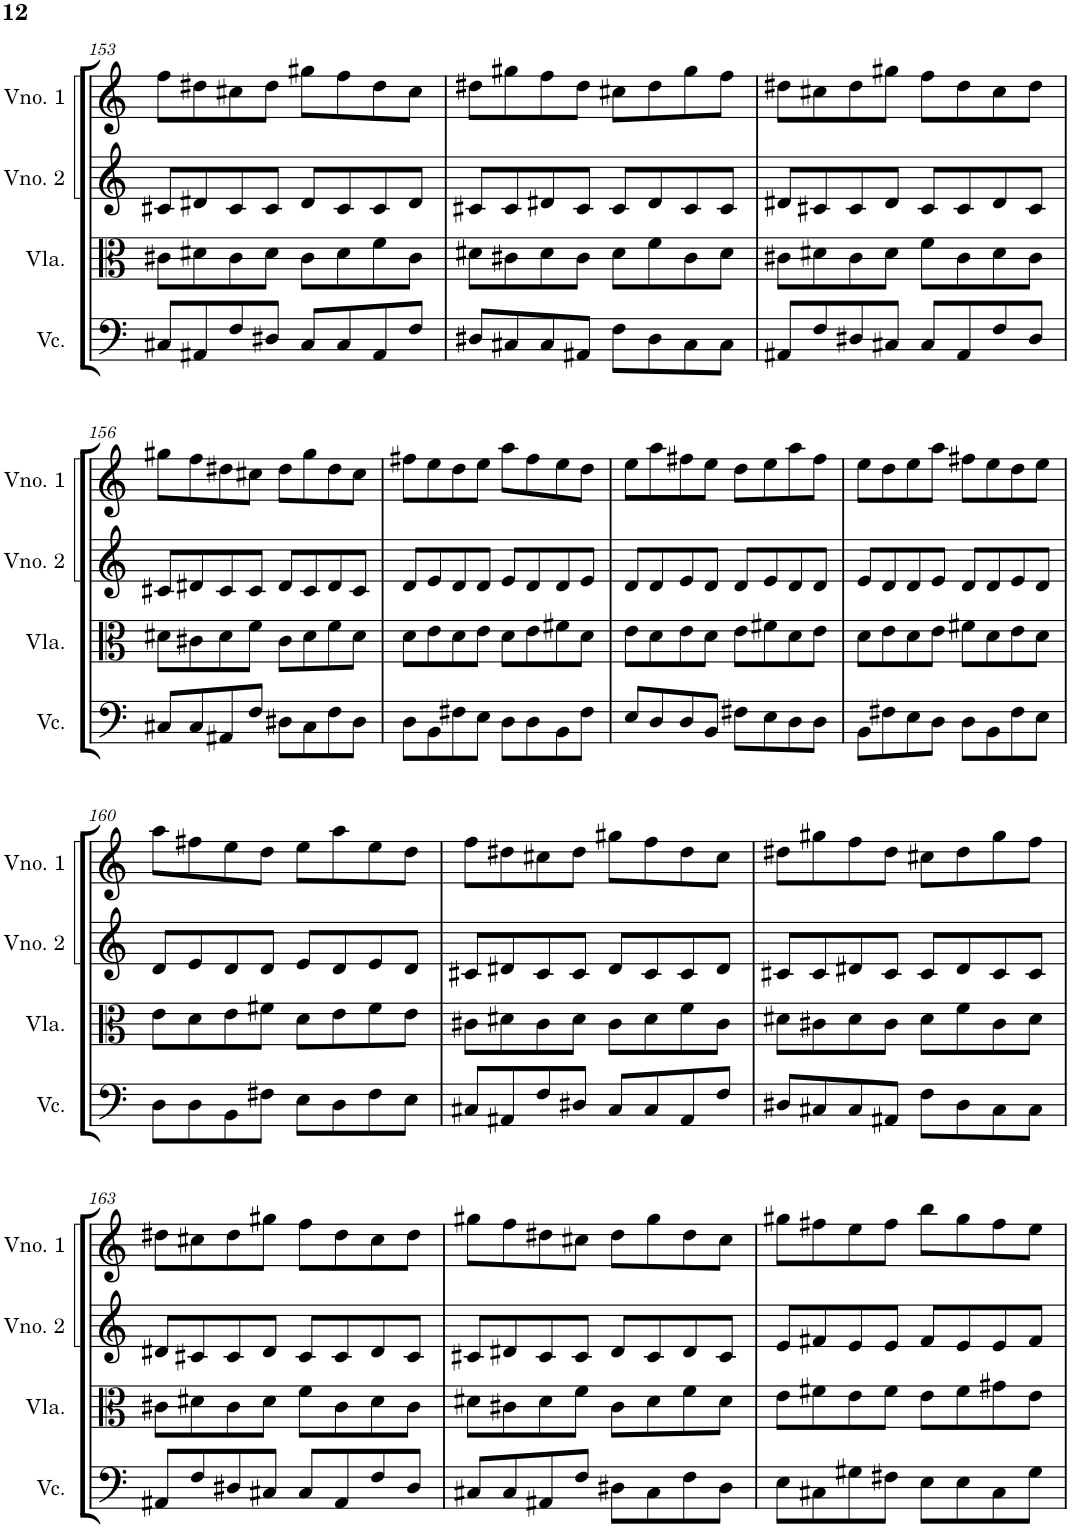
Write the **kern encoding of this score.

**kern	**kern	**kern	**kern
*part4	*part3	*part2	*part1
*staff4	*staff3	*staff2	*staff1
*I"Violoncelo	*I"Viola	*I"Violino 2	*I"Violino 1
*I'Vc.	*I'Vla.	*I'Vno. 2	*I'Vno. 1
!!LO:PB:g=z
*clefF4	*clefC3	*clefG2	*clefG2
*k[]	*k[]	*k[]	*k[]
*M4/4	*M4/4	*M4/4	*M4/4
=153	=153	=153	=153
8C#X/L	8c#X\L	8c#X/L	8ff\L
8AA#X/	8d#X\	8d#X/	8dd#X\
8F/	8c#\	8c#/	8cc#X\
8D#X/J	8d#\J	8c#/J	8dd#\J
8C#/L	8c#\L	8d#/L	8gg#X\L
8C#/	8d#\	8c#/	8ff\
8AA#/	8f\	8c#/	8dd#\
8F/J	8c#\J	8d#/J	8cc#\J
=154	=154	=154	=154
8D#X/L	8d#X\L	8c#X/L	8dd#X\L
8C#X/	8c#X\	8c#/	8gg#X\
8C#/	8d#\	8d#X/	8ff\
8AA#X/J	8c#\J	8c#/J	8dd#\J
8F\L	8d#\L	8c#/L	8cc#X\L
8D#\	8f\	8d#/	8dd#\
8C#\	8c#\	8c#/	8gg#\
8C#\J	8d#\J	8c#/J	8ff\J
=155	=155	=155	=155
8AA#X/L	8c#X\L	8d#X/L	8dd#X\L
8F/	8d#X\	8c#X/	8cc#X\
8D#X/	8c#\	8c#/	8dd#\
8C#X/J	8d#\J	8d#/J	8gg#X\J
8C#/L	8f\L	8c#/L	8ff\L
8AA#/	8c#\	8c#/	8dd#\
8F/	8d#\	8d#/	8cc#\
8D#/J	8c#\J	8c#/J	8dd#\J
!!LO:LB:g=z
=156	=156	=156	=156
8C#X/L	8d#X\L	8c#X/L	8gg#X\L
8C#/	8c#X\	8d#X/	8ff\
8AA#X/	8d#\	8c#/	8dd#X\
8F/J	8f\J	8c#/J	8cc#X\J
8D#X\L	8c#\L	8d#/L	8dd#\L
8C#\	8d#\	8c#/	8gg#\
8F\	8f\	8d#/	8dd#\
8D#\J	8d#\J	8c#/J	8cc#\J
=157	=157	=157	=157
8D\L	8d\L	8d/L	8ff#X\L
8BB\	8e\	8e/	8ee\
8F#X\	8d\	8d/	8dd\
8E\J	8e\J	8d/J	8ee\J
8D\L	8d\L	8e/L	8aa\L
8D\	8e\	8d/	8ff#\
8BB\	8f#X\	8d/	8ee\
8F#\J	8d\J	8e/J	8dd\J
=158	=158	=158	=158
8E/L	8e\L	8d/L	8ee\L
8D/	8d\	8d/	8aa\
8D/	8e\	8e/	8ff#X\
8BB/J	8d\J	8d/J	8ee\J
8F#X\L	8e\L	8d/L	8dd\L
8E\	8f#X\	8e/	8ee\
8D\	8d\	8d/	8aa\
8D\J	8e\J	8d/J	8ff#\J
=159	=159	=159	=159
8BB\L	8d\L	8e/L	8ee\L
8F#X\	8e\	8d/	8dd\
8E\	8d\	8d/	8ee\
8D\J	8e\J	8e/J	8aa\J
8D\L	8f#X\L	8d/L	8ff#X\L
8BB\	8d\	8d/	8ee\
8F#\	8e\	8e/	8dd\
8E\J	8d\J	8d/J	8ee\J
!!LO:LB:g=z
=160	=160	=160	=160
8D\L	8e\L	8d/L	8aa\L
8D\	8d\	8e/	8ff#X\
8BB\	8e\	8d/	8ee\
8F#X\J	8f#X\J	8d/J	8dd\J
8E\L	8d\L	8e/L	8ee\L
8D\	8e\	8d/	8aa\
8F#\	8f#\	8e/	8ee\
8E\J	8e\J	8d/J	8dd\J
=161	=161	=161	=161
8C#X/L	8c#X\L	8c#X/L	8ff\L
8AA#X/	8d#X\	8d#X/	8dd#X\
8F/	8c#\	8c#/	8cc#X\
8D#X/J	8d#\J	8c#/J	8dd#\J
8C#/L	8c#\L	8d#/L	8gg#X\L
8C#/	8d#\	8c#/	8ff\
8AA#/	8f\	8c#/	8dd#\
8F/J	8c#\J	8d#/J	8cc#\J
=162	=162	=162	=162
8D#X/L	8d#X\L	8c#X/L	8dd#X\L
8C#X/	8c#X\	8c#/	8gg#X\
8C#/	8d#\	8d#X/	8ff\
8AA#X/J	8c#\J	8c#/J	8dd#\J
8F\L	8d#\L	8c#/L	8cc#X\L
8D#\	8f\	8d#/	8dd#\
8C#\	8c#\	8c#/	8gg#\
8C#\J	8d#\J	8c#/J	8ff\J
!!LO:LB:g=z
=163	=163	=163	=163
8AA#X/L	8c#X\L	8d#X/L	8dd#X\L
8F/	8d#X\	8c#X/	8cc#X\
8D#X/	8c#\	8c#/	8dd#\
8C#X/J	8d#\J	8d#/J	8gg#X\J
8C#/L	8f\L	8c#/L	8ff\L
8AA#/	8c#\	8c#/	8dd#\
8F/	8d#\	8d#/	8cc#\
8D#/J	8c#\J	8c#/J	8dd#\J
=164	=164	=164	=164
8C#X/L	8d#X\L	8c#X/L	8gg#X\L
8C#/	8c#X\	8d#X/	8ff\
8AA#X/	8d#\	8c#/	8dd#X\
8F/J	8f\J	8c#/J	8cc#X\J
8D#X\L	8c#\L	8d#/L	8dd#\L
8C#\	8d#\	8c#/	8gg#\
8F\	8f\	8d#/	8dd#\
8D#\J	8d#\J	8c#/J	8cc#\J
=165	=165	=165	=165
8E\L	8e\L	8e/L	8gg#X\L
8C#X\	8f#X\	8f#X/	8ff#X\
8G#X\	8e\	8e/	8ee\
8F#X\J	8f#\J	8e/J	8ff#\J
8E\L	8e\L	8f#/L	8bb\L
8E\	8f#\	8e/	8gg#\
8C#\	8g#X\	8e/	8ff#\
8G#\J	8e\J	8f#/J	8ee\J
=	=	=	=
*-	*-	*-	*-
